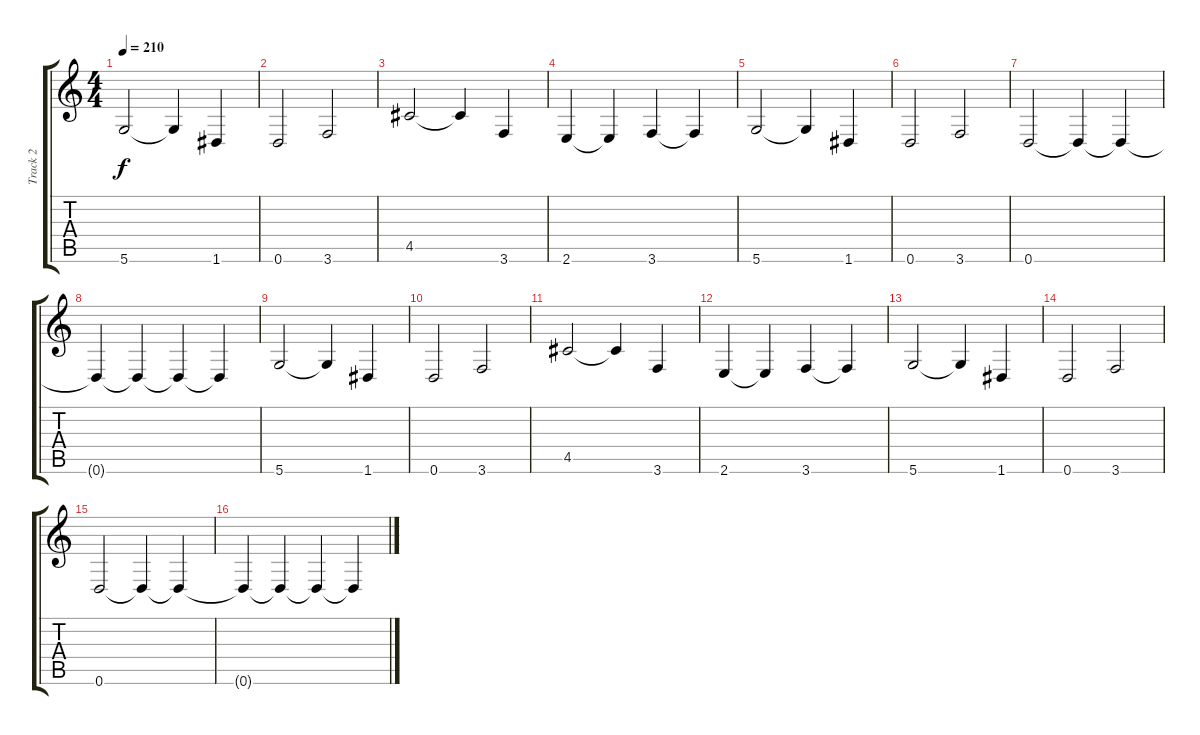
\track ("Track 2" "Track 2") {instrument distortionguitar}
\staff {score tabs}
\tuning (E4 B3 G3 D3 A2 D2) {hide}
\ts (4 4)
\tempo 210
\clef g2
\ks c
5.6.2{dy f instrument distortionguitar} 5.6{t}.4 1.6.4 |
0.6.2 3.6.2 |
4.5.2 4.5{t}.4 3.6.4 |
2.6.4 2.6{t}.4 3.6.4 3.6{t}.4 |
5.6.2 5.6{t}.4 1.6.4 |
0.6.2 3.6.2 |
0.6.2 0.6{t}.4 0.6{t}.4 |
0.6{t}.4 0.6{t}.4 0.6{t}.4 0.6{t}.4 |
5.6.2 5.6{t}.4 1.6.4 |
0.6.2 3.6.2 |
4.5.2 4.5{t}.4 3.6.4 |
2.6.4 2.6{t}.4 3.6.4 3.6{t}.4 |
5.6.2 5.6{t}.4 1.6.4 |
0.6.2 3.6.2 |
0.6.2 0.6{t}.4 0.6{t}.4 |
0.6{t}.4 0.6{t}.4 0.6{t}.4 0.6{t}.4
